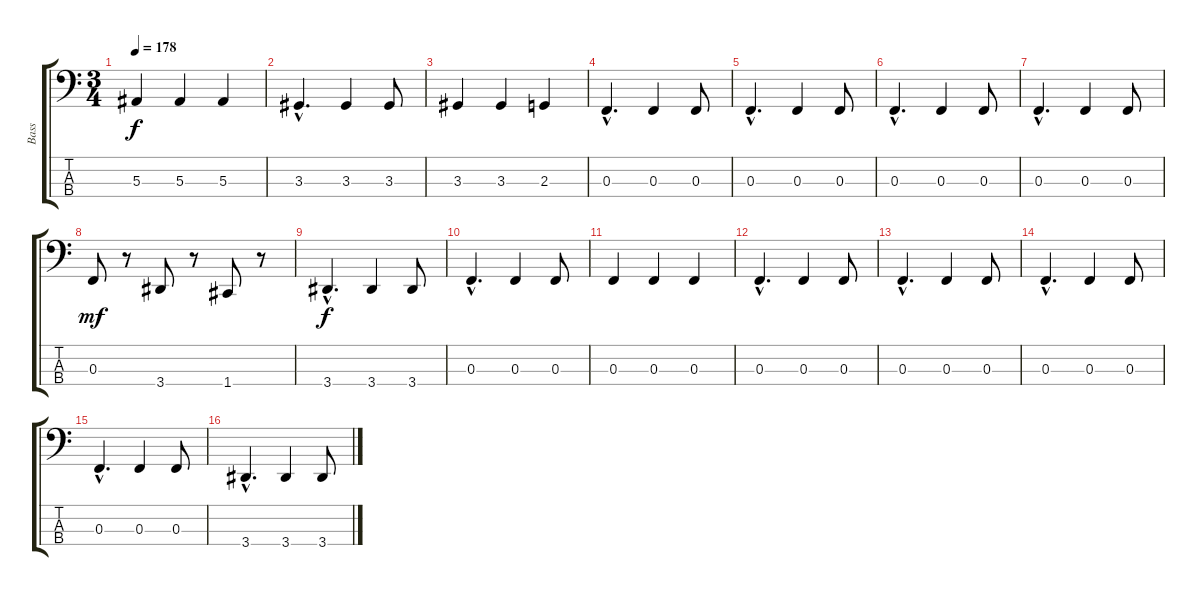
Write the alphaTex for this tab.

\track ("Bass" "Bass") {instrument electricbassfinger}
\staff {score tabs}
\tuning (Eb2 Bb1 F1 C1) {hide}
\ts (3 4)
\tempo 178
\clef f4
\ks c
5.3.4{dy f} 5.3.4 5.3.4 |
3.3{hac}.4{d} 3.3.4 3.3.8 |
3.3.4 3.3.4 2.3.4 |
0.3{hac}.4{d} 0.3.4 0.3.8 |
0.3{hac}.4{d} 0.3.4 0.3.8 |
0.3{hac}.4{d} 0.3.4 0.3.8 |
0.3{hac}.4{d} 0.3.4 0.3.8 |
0.3.8{dy mf} r.8 3.4.8 r.8 1.4.8 r.8 |
3.4{hac}.4{d dy f} 3.4.4 3.4.8 |
0.3{hac}.4{d} 0.3.4 0.3.8 |
0.3.4 0.3.4 0.3.4 |
0.3{hac}.4{d} 0.3.4 0.3.8 |
0.3{hac}.4{d} 0.3.4 0.3.8 |
0.3{hac}.4{d} 0.3.4 0.3.8 |
0.3{hac}.4{d} 0.3.4 0.3.8 |
3.4{hac}.4{d} 3.4.4 3.4.8
